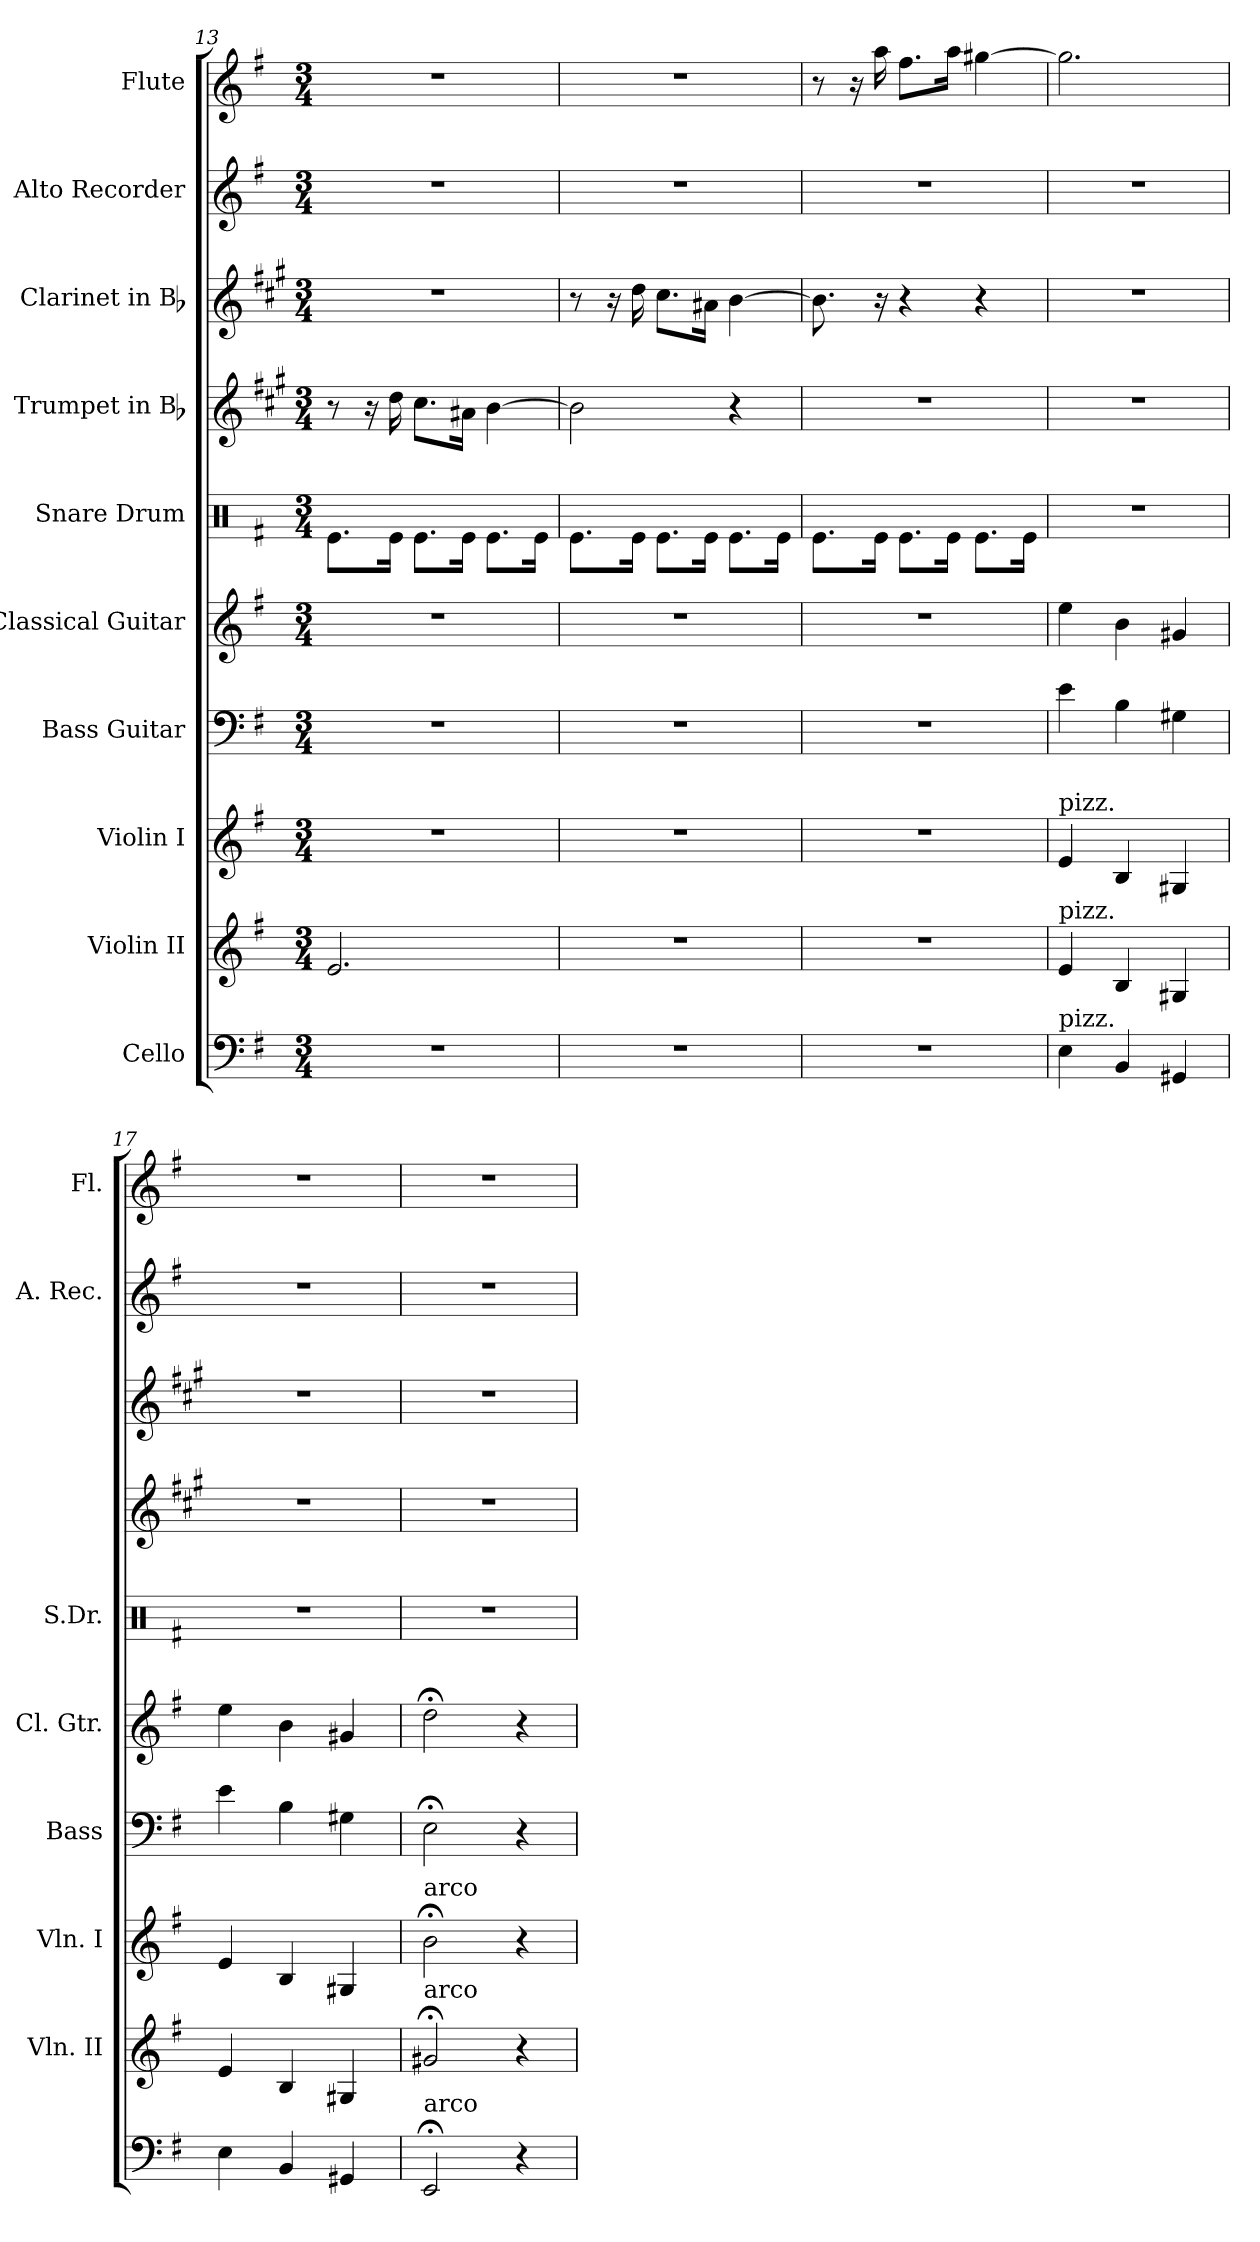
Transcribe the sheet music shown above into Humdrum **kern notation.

**kern	**kern	**kern	**kern	**kern	**kern	**kern	**kern	**kern	**kern
*part10	*part9	*part8	*part7	*part6	*part5	*part4	*part3	*part2	*part1
*staff10	*staff9	*staff8	*staff7	*staff6	*staff5	*staff4	*staff3	*staff2	*staff1
*I"Cello	*I"Violin II	*I"Violin I	*I"Bass Guitar	*I"Classical Guitar	*I"Snare Drum	*I"Trumpet in Bb	*I"Clarinet in Bb	*I"Alto Recorder	*I"Flute
*	*I'Vln. II	*I'Vln. I	*I'Bass	*I'Cl. Gtr.	*I'S.Dr.	*	*	*I'A. Rec.	*I'Fl.
*clefF4	*clefG2	*clefG2	*clefF4	*clefG2	*clefX	*clefG2	*clefG2	*clefG2	*clefG2
*	*	*	*ITrd7c12	*ITrd7c12	*	*ITrd1c2	*ITrd1c2	*	*
*k[f#]	*k[f#]	*k[f#]	*k[f#]	*k[f#]	*k[f#]	*k[f#]	*k[f#]	*k[f#]	*k[f#]
*e:	*e:	*e:	*e:	*e:	*e:	*e:	*e:	*e:	*e:
*M3/4	*M3/4	*M3/4	*M3/4	*M3/4	*M3/4	*M3/4	*M3/4	*M3/4	*M3/4
=13	=13	=13	=13	=13	=13	=13	=13	=13	=13
2.r	2.e/	2.r	2.r	2.r	8.Re\L	8r	2.r	2.r	2.r
.	.	.	.	.	.	16r	.	.	.
.	.	.	.	.	16Re\Jk	16cc\	.	.	.
.	.	.	.	.	8.Re\L	8.b\L	.	.	.
.	.	.	.	.	16Re\Jk	16g#X\Jk	.	.	.
.	.	.	.	.	8.Re\L	[4a\	.	.	.
.	.	.	.	.	16Re\Jk	.	.	.	.
=14	=14	=14	=14	=14	=14	=14	=14	=14	=14
2.r	2.r	2.r	2.r	2.r	8.Re\L	2a\]	8r	2.r	2.r
.	.	.	.	.	.	.	16r	.	.
.	.	.	.	.	16Re\Jk	.	16cc\	.	.
.	.	.	.	.	8.Re\L	.	8.b\L	.	.
.	.	.	.	.	16Re\Jk	.	16g#X\Jk	.	.
.	.	.	.	.	8.Re\L	4r	[4a\	.	.
.	.	.	.	.	16Re\Jk	.	.	.	.
!!LO:PB:g=z
=15	=15	=15	=15	=15	=15	=15	=15	=15	=15
2.r	2.r	2.r	2.r	2.r	8.Re\L	2.r	8.a\]	2.r	8r
.	.	.	.	.	.	.	.	.	16r
.	.	.	.	.	16Re\Jk	.	16r	.	16aa\
.	.	.	.	.	8.Re\L	.	4r	.	8.ff#\L
.	.	.	.	.	16Re\Jk	.	.	.	16aa\Jk
.	.	.	.	.	8.Re\L	.	4r	.	[4gg#X\
.	.	.	.	.	16Re\Jk	.	.	.	.
=16	=16	=16	=16	=16	=16	=16	=16	=16	=16
!	!	!LO:TX:a:t=pizz.	!	!	!	!	!	!	!
!	!LO:TX:a:t=pizz.	!	!	!	!	!	!	!	!
!LO:TX:a:t=pizz.	!	!	!	!	!	!	!	!	!
4E\	4e/	4e/	4E\	4e\	2.r	2.r	2.r	2.r	2.gg#\]
4BB/	4B/	4B/	4BB\	4B\	.	.	.	.	.
4GG#X/	4G#X/	4G#X/	4GG#X\	4G#X/	.	.	.	.	.
=17	=17	=17	=17	=17	=17	=17	=17	=17	=17
4E\	4e/	4e/	4E\	4e\	2.r	2.r	2.r	2.r	2.r
4BB/	4B/	4B/	4BB\	4B\	.	.	.	.	.
4GG#X/	4G#X/	4G#X/	4GG#X\	4G#X/	.	.	.	.	.
=18	=18	=18	=18	=18	=18	=18	=18	=18	=18
!	!	!LO:TX:a:t=arco	!	!	!	!	!	!	!
!	!LO:TX:a:t=arco	!	!	!	!	!	!	!	!
!LO:TX:a:t=arco	!	!	!	!	!	!	!	!	!
2EE;</	2g#X;</	2b;<\	2EE;<\	2d;<\	2.r	2.r	2.r	2.r	2.r
4r	4r	4r	4r	4r	.	.	.	.	.
=	=	=	=	=	=	=	=	=	=
*-	*-	*-	*-	*-	*-	*-	*-	*-	*-
